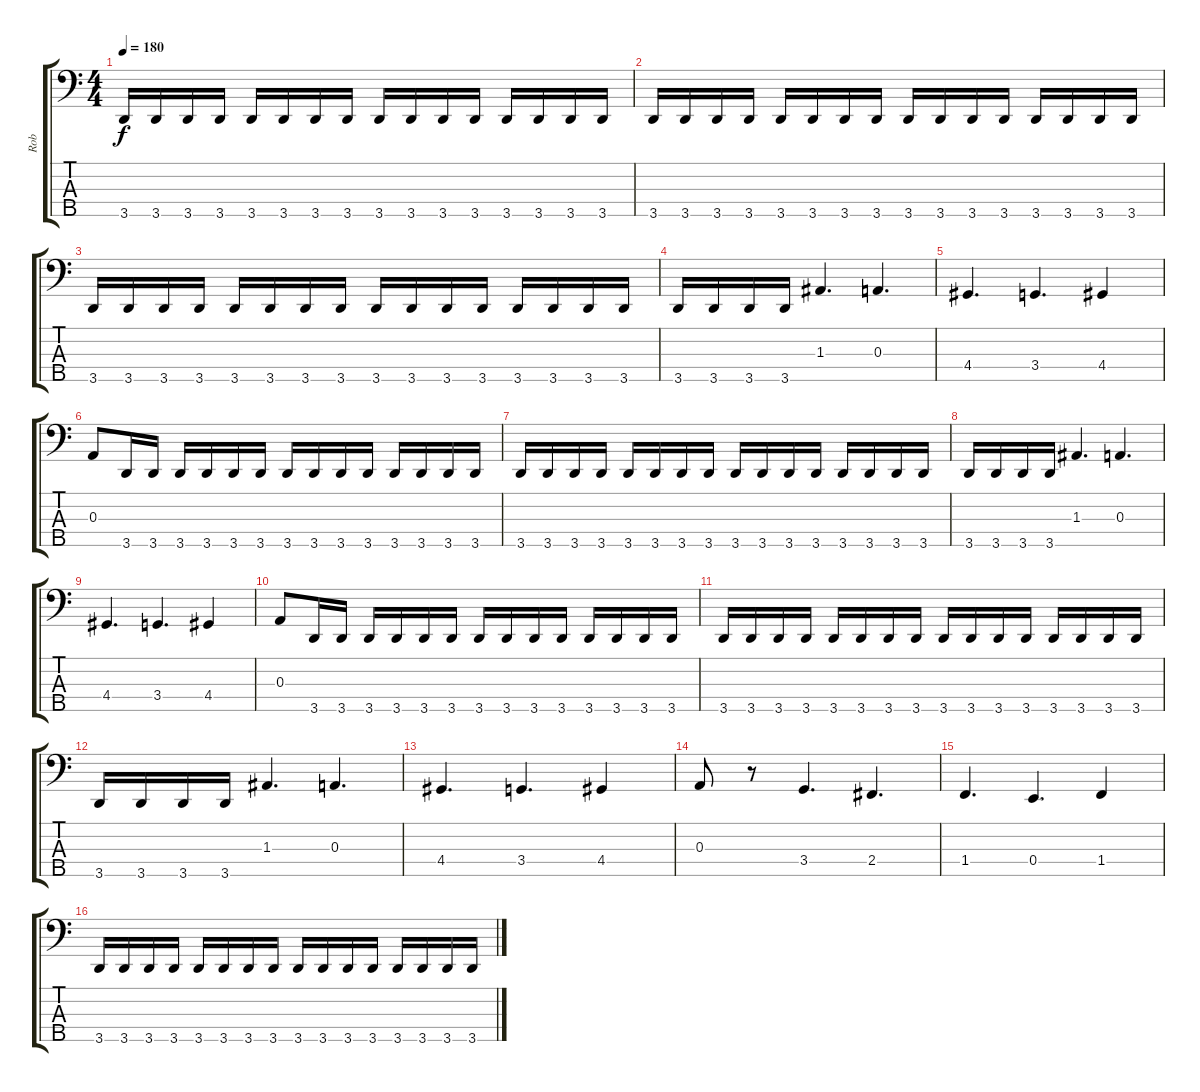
\track ("Rob" "Rob") {instrument electricbassfinger}
\staff {score tabs}
\tuning (G2 D2 A1 E1 B0) {hide}
\ts (4 4)
\tempo 180
\clef f4
\ks c
3.5.16{dy f} 3.5.16 3.5.16 3.5.16 3.5.16 3.5.16 3.5.16 3.5.16 3.5.16 3.5.16 3.5.16 3.5.16 3.5.16 3.5.16 3.5.16 3.5.16 |
3.5.16 3.5.16 3.5.16 3.5.16 3.5.16 3.5.16 3.5.16 3.5.16 3.5.16 3.5.16 3.5.16 3.5.16 3.5.16 3.5.16 3.5.16 3.5.16 |
3.5.16 3.5.16 3.5.16 3.5.16 3.5.16 3.5.16 3.5.16 3.5.16 3.5.16 3.5.16 3.5.16 3.5.16 3.5.16 3.5.16 3.5.16 3.5.16 |
3.5.16 3.5.16 3.5.16 3.5.16 1.3.4{d} 0.3.4{d} |
4.4.4{d} 3.4.4{d} 4.4.4 |
0.3.8 3.5.16 3.5.16 3.5.16 3.5.16 3.5.16 3.5.16 3.5.16 3.5.16 3.5.16 3.5.16 3.5.16 3.5.16 3.5.16 3.5.16 |
3.5.16 3.5.16 3.5.16 3.5.16 3.5.16 3.5.16 3.5.16 3.5.16 3.5.16 3.5.16 3.5.16 3.5.16 3.5.16 3.5.16 3.5.16 3.5.16 |
3.5.16 3.5.16 3.5.16 3.5.16 1.3.4{d} 0.3.4{d} |
4.4.4{d} 3.4.4{d} 4.4.4 |
0.3.8 3.5.16 3.5.16 3.5.16 3.5.16 3.5.16 3.5.16 3.5.16 3.5.16 3.5.16 3.5.16 3.5.16 3.5.16 3.5.16 3.5.16 |
3.5.16 3.5.16 3.5.16 3.5.16 3.5.16 3.5.16 3.5.16 3.5.16 3.5.16 3.5.16 3.5.16 3.5.16 3.5.16 3.5.16 3.5.16 3.5.16 |
3.5.16 3.5.16 3.5.16 3.5.16 1.3.4{d} 0.3.4{d} |
4.4.4{d} 3.4.4{d} 4.4.4 |
0.3.8 r.8 3.4.4{d} 2.4.4{d} |
1.4.4{d} 0.4.4{d} 1.4.4 |
3.5.16 3.5.16 3.5.16 3.5.16 3.5.16 3.5.16 3.5.16 3.5.16 3.5.16 3.5.16 3.5.16 3.5.16 3.5.16 3.5.16 3.5.16 3.5.16
